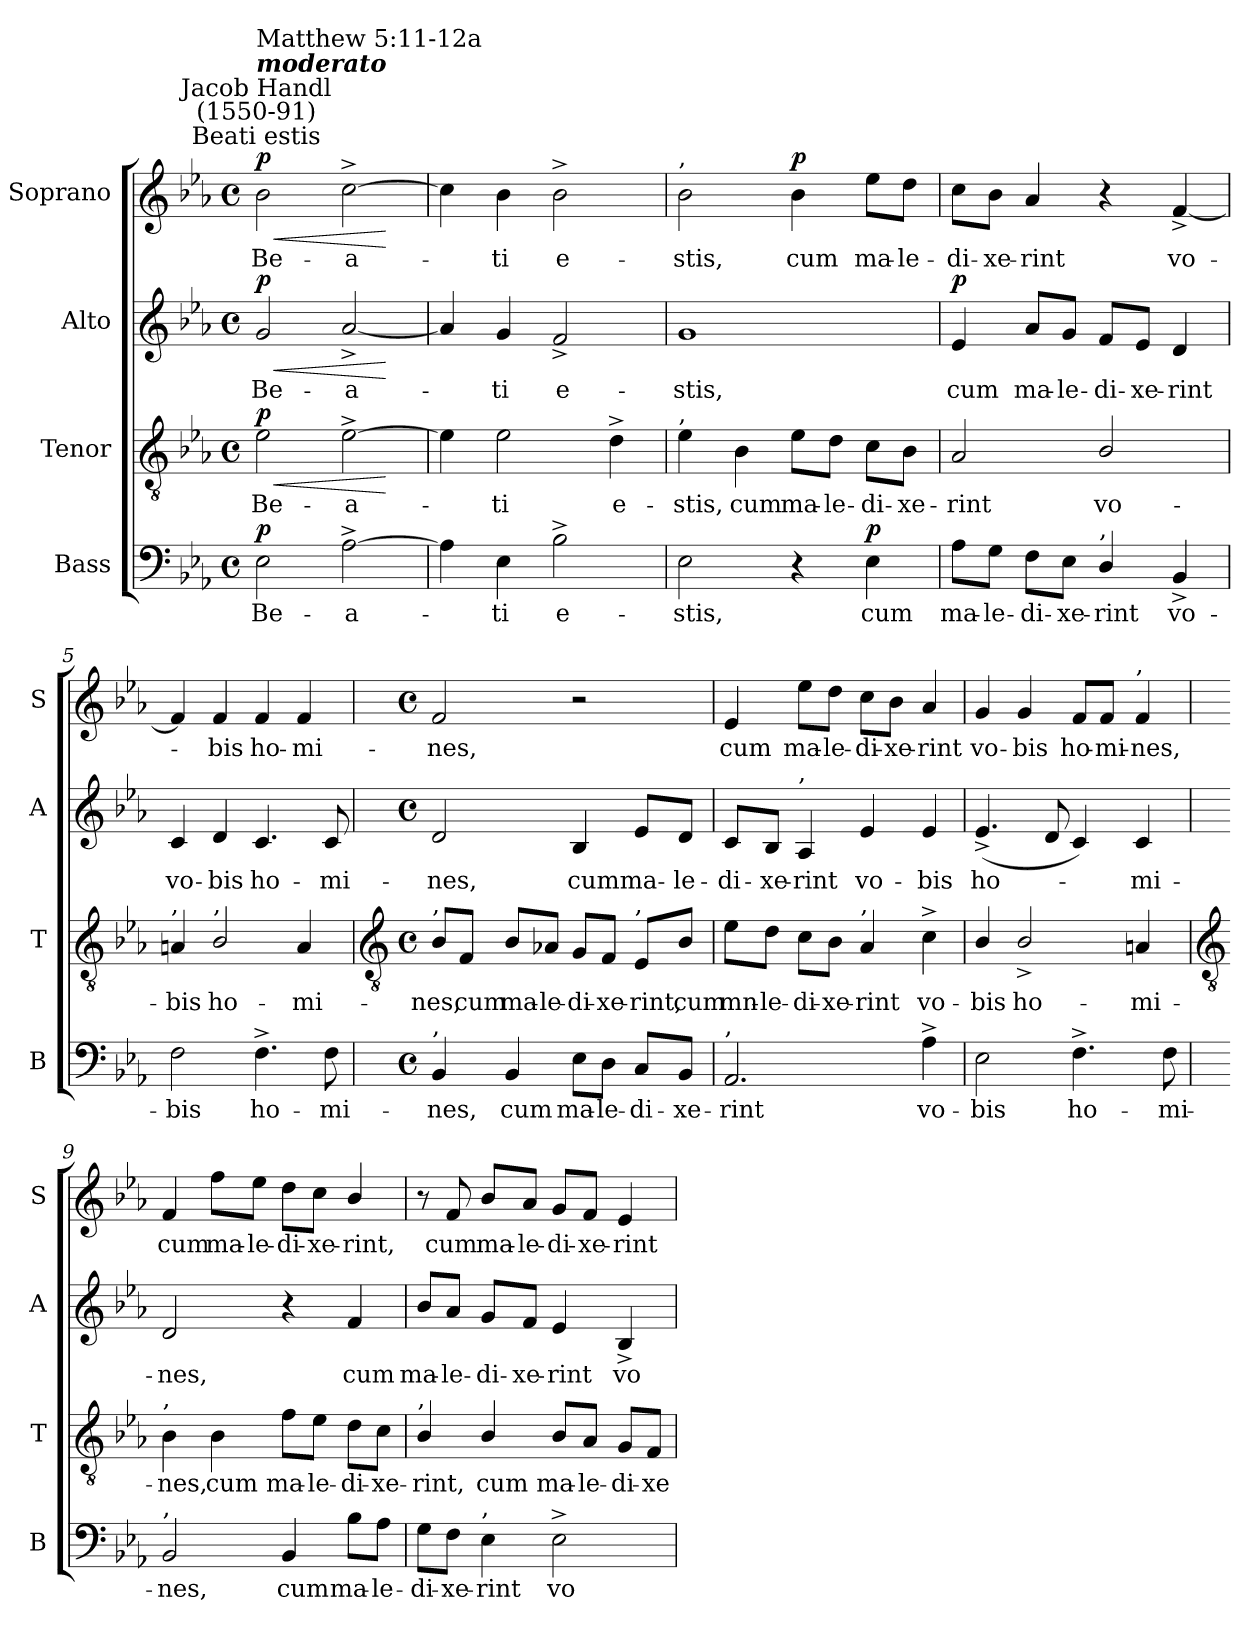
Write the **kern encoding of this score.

**kern	**text	**dynam	**kern	**text	**dynam	**kern	**text	**dynam	**kern	**text	**dynam
*part4	*part4	*part4	*part3	*part3	*part3	*part2	*part2	*part2	*part1	*part1	*part1
*staff4	*staff4	*staff4	*staff3	*staff3	*staff3	*staff2	*staff2	*staff2	*staff1	*staff1	*staff1
*I"Bass	*	*	*I"Tenor	*	*	*I"Alto	*	*	*I"Soprano	*	*
*I'B	*	*	*I'T	*	*	*I'A	*	*	*I'S	*	*
*clefF4	*	*	*clefGv2	*	*	*clefG2	*	*	*clefG2	*	*
*k[b-e-a-]	*	*	*k[b-e-a-]	*	*	*k[b-e-a-]	*	*	*k[b-e-a-]	*	*
*E-:	*	*	*E-:	*	*	*E-:	*	*	*E-:	*	*
*M4/4	*	*	*M4/4	*	*	*M4/4	*	*	*M4/4	*	*
*met(c)	*	*	*met(c)	*	*	*met(c)	*	*	*met(c)	*	*
=1	=1	=1	=1	=1	=1	=1	=1	=1	=1	=1	=1
!	!	!	!	!	!	!	!	!	!LO:TX:a:cj:t=Beati estis	!	!
!	!	!	!	!	!	!	!	!	!LO:TX:a:cj:t=Jacob Handl\n(1550-91)	!	!
!	!	!	!	!	!	!	!	!	!LO:TX:a:Bi:t=moderato	!	!
!	!	!	!	!	!	!	!	!	!LO:TX:a:t=Matthew 5&colon;11-12a	!	!
!	!LO:LY:b	!LO:DY:b	!	!LO:LY:b	!LO:HP:b	!	!LO:LY:b	!LO:HP:b	!	!LO:LY:b	!LO:HP:b
!	!	!	!	!	!LO:DY:n=1:b	!	!	!LO:DY:n=1:b	!	!	!LO:DY:n=1:b
2E-	Be-	p	2e-	Be-	< p	2g	Be-	< p	2b-	Be-	< p
!	!LO:LY:b	!	!	!LO:LY:b	!	!	!LO:LY:b	!	!	!LO:LY:b	!
[2A-^	-a-	.	[2e-^	-a-	.	[2a-^	-a-	.	[2cc^	-a-	.
.	.	.	.	.	[	.	.	[	.	.	[
=2	=2	=2	=2	=2	=2	=2	=2	=2	=2	=2	=2
4A-]	.	.	4e-]	.	.	4a-]	.	.	4cc]	.	.
!	!LO:LY:b	!	!	!LO:LY:b	!	!	!LO:LY:b	!	!	!LO:LY:b	!
4E-	ti	.	2e-	ti	.	4g	ti	.	4b-	ti	.
!	!LO:LY:b	!	!	!	!	!	!LO:LY:b	!	!	!LO:LY:b	!
2B-^	e-	.	.	.	.	2f^	e-	.	2b-^	e-	.
!	!	!	!	!LO:LY:b	!	!	!	!	!	!	!
.	.	.	4d^	e-	.	.	.	.	.	.	.
=3	=3	=3	=3	=3	=3	=3	=3	=3	=3	=3	=3
!	!	!	!	!	!	!	!	!	!LO:TX:a:t=,	!	!
!	!	!	!LO:TX:a:t=,	!	!	!	!	!	!	!	!
!	!LO:LY:b	!	!	!LO:LY:b	!	!	!LO:LY:b	!	!	!LO:LY:b	!
2E-	-stis,	.	4e-	-stis,	.	1g	-stis,	.	2b-	-stis,	.
!	!	!	!	!LO:LY:b	!	!	!	!	!	!	!
.	.	.	4B-	cum	.	.	.	.	.	.	.
!	!	!	!	!LO:LY:b	!	!	!	!	!	!LO:LY:b	!LO:DY:b
4r	.	.	8e-\L	ma-	.	.	.	.	4b-	cum	p
!	!	!	!	!LO:LY:b	!	!	!	!	!	!	!
.	.	.	8d\J	-le-	.	.	.	.	.	.	.
!	!LO:LY:b	!LO:DY:b	!	!LO:LY:b	!	!	!	!	!	!LO:LY:b	!
4E-	cum	p	8c\L	-di-	.	.	.	.	8ee-\L	ma-	.
!	!	!	!	!LO:LY:b	!	!	!	!	!	!LO:LY:b	!
.	.	.	8B-\J	-xe-	.	.	.	.	8dd\J	-le-	.
=4	=4	=4	=4	=4	=4	=4	=4	=4	=4	=4	=4
!	!LO:LY:b	!	!	!LO:LY:b	!	!	!LO:LY:b	!LO:DY:b	!	!LO:LY:b	!
8A-\L	ma-	.	2A-	-rint	.	4e-	cum	p	8cc\L	-di-	.
!	!LO:LY:b	!	!	!	!	!	!	!	!	!LO:LY:b	!
8G\J	-le-	.	.	.	.	.	.	.	8b-\J	-xe-	.
!	!LO:LY:b	!	!	!	!	!	!LO:LY:b	!	!	!LO:LY:b	!
8F\L	-di-	.	.	.	.	8a-/L	ma-	.	4a-	-rint	.
!	!LO:LY:b	!	!	!	!	!	!LO:LY:b	!	!	!	!
8E-\J	-xe-	.	.	.	.	8g/J	-le-	.	.	.	.
!LO:TX:a:t=,	!	!	!	!	!	!	!	!	!	!	!
!	!LO:LY:b	!	!	!LO:LY:b	!	!	!LO:LY:b	!	!	!	!
4D/	-rint	.	2B-/	vo-	.	8f/L	-di-	.	4r	.	.
!	!	!	!	!	!	!	!LO:LY:b	!	!	!	!
.	.	.	.	.	.	8e-/J	-xe-	.	.	.	.
!	!LO:LY:b	!	!	!	!	!	!LO:LY:b	!	!	!LO:LY:b	!
4BB-^	vo-	.	.	.	.	4d	-rint	.	[4f^	vo-	.
=5	=5	=5	=5	=5	=5	=5	=5	=5	=5	=5	=5
!	!	!	!LO:TX:a:t=,	!	!	!	!	!	!	!	!
!	!LO:LY:b	!	!	!LO:LY:b	!	!	!LO:LY:b	!	!	!	!
2F	-bis	.	4An	-bis	.	4c	vo-	.	4f]	.	.
!	!	!	!LO:TX:a:t=,	!	!	!	!	!	!	!	!
!	!	!	!	!LO:LY:b	!	!	!LO:LY:b	!	!	!LO:LY:b	!
.	.	.	2B-/	ho-	.	4d	-bis	.	4f	bis	.
!	!LO:LY:b	!	!	!	!	!	!LO:LY:b	!	!	!LO:LY:b	!
4.F^	ho-	.	.	.	.	4.c	ho-	.	4f	ho-	.
!	!	!	!	!LO:LY:b	!	!	!	!	!	!LO:LY:b	!
.	.	.	4A	-mi-	.	.	.	.	4f	-mi-	.
!	!LO:LY:b	!	!	!	!	!	!LO:LY:b	!	!	!	!
8F	-mi-	.	.	.	.	8c	-mi-	.	.	.	.
!!LO:LB:g=z
=6	=6	=6	=6	=6	=6	=6	=6	=6	=6	=6	=6
*	*	*	*clefGv2	*	*	*	*	*	*	*	*
*M4/4	*	*	*M4/4	*	*	*M4/4	*	*	*M4/4	*	*
*met(c)	*	*	*met(c)	*	*	*met(c)	*	*	*met(c)	*	*
!	!	!	!LO:TX:a:t=,	!	!	!	!	!	!	!	!
!LO:TX:a:t=,	!	!	!	!	!	!	!	!	!	!	!
!	!LO:LY:b	!	!	!LO:LY:b	!	!	!LO:LY:b	!	!	!LO:LY:b	!
4BB-	-nes,	.	8B-/L	-nes,	.	2d	-nes,	.	2f	-nes,	.
!	!	!	!	!LO:LY:b	!	!	!	!	!	!	!
.	.	.	8F/J	cum	.	.	.	.	.	.	.
!	!LO:LY:b	!	!	!LO:LY:b	!	!	!	!	!	!	!
4BB-	cum	.	8B-/L	ma-	.	.	.	.	.	.	.
!	!	!	!	!LO:LY:b	!	!	!	!	!	!	!
.	.	.	8A-X/J	-le-	.	.	.	.	.	.	.
!	!LO:LY:b	!	!	!LO:LY:b	!	!	!LO:LY:b	!	!	!	!
8E-\L	ma-	.	8G/L	-di-	.	4B-	cum	.	2r	.	.
!	!LO:LY:b	!	!	!LO:LY:b	!	!	!	!	!	!	!
8D\J	-le-	.	8F/J	-xe-	.	.	.	.	.	.	.
!	!	!	!LO:TX:a:t=,	!	!	!	!	!	!	!	!
!	!LO:LY:b	!	!	!LO:LY:b	!	!	!LO:LY:b	!	!	!	!
8C/L	-di-	.	8E-/L	-rint,	.	8e-/L	ma-	.	.	.	.
!	!LO:LY:b	!	!	!LO:LY:b	!	!	!LO:LY:b	!	!	!	!
8BB-/J	-xe-	.	8B-/J	cum	.	8d/J	-le-	.	.	.	.
=7	=7	=7	=7	=7	=7	=7	=7	=7	=7	=7	=7
!LO:TX:a:t=,	!	!	!	!	!	!	!	!	!	!	!
!	!LO:LY:b	!	!	!LO:LY:b	!	!	!LO:LY:b	!	!	!LO:LY:b	!
2.AA-	-rint	.	8e-\L	mn-	.	8c/L	-di-	.	4e-	cum	.
!	!	!	!	!LO:LY:b	!	!	!LO:LY:b	!	!	!	!
.	.	.	8d\J	-le-	.	8B-/J	-xe-	.	.	.	.
!	!	!	!	!	!	!LO:TX:a:t=,	!	!	!	!	!
!	!	!	!	!LO:LY:b	!	!	!LO:LY:b	!	!	!LO:LY:b	!
.	.	.	8c\L	-di-	.	4A-	-rint	.	8ee-\L	ma-	.
!	!	!	!	!LO:LY:b	!	!	!	!	!	!LO:LY:b	!
.	.	.	8B-\J	-xe-	.	.	.	.	8dd\J	-le-	.
!	!	!	!LO:TX:a:t=,	!	!	!	!	!	!	!	!
!	!	!	!	!LO:LY:b	!	!	!LO:LY:b	!	!	!LO:LY:b	!
.	.	.	4A-	-rint	.	4e-	vo-	.	8cc\L	-di-	.
!	!	!	!	!	!	!	!	!	!	!LO:LY:b	!
.	.	.	.	.	.	.	.	.	8b-\J	-xe-	.
!	!LO:LY:b	!	!	!LO:LY:b	!	!	!LO:LY:b	!	!	!LO:LY:b	!
4A-^	vo-	.	4c^	vo-	.	4e-	-bis	.	4a-	-rint	.
=8	=8	=8	=8	=8	=8	=8	=8	=8	=8	=8	=8
!	!LO:LY:b	!	!	!LO:LY:b	!	!	!LO:LY:b	!	!	!LO:LY:b	!
2E-	-bis	.	4B-/	-bis	.	(<4.e-^	ho-	.	4g	vo-	.
!	!	!	!	!LO:LY:b	!	!	!	!	!	!LO:LY:b	!
.	.	.	2B-^/	ho-	.	.	.	.	4g	-bis	.
.	.	.	.	.	.	8d	.	.	.	.	.
!	!LO:LY:b	!	!	!	!	!	!	!	!	!LO:LY:b	!
4.F^	ho-	.	.	.	.	4c)	.	.	8f/L	ho-	.
!	!	!	!	!	!	!	!	!	!	!LO:LY:b	!
.	.	.	.	.	.	.	.	.	8f/J	-mi-	.
!	!	!	!	!	!	!	!	!	!LO:TX:a:t=,	!	!
!	!	!	!	!LO:LY:b	!	!	!LO:LY:b	!	!	!LO:LY:b	!
.	.	.	4An	-mi-	.	4c	mi-	.	4f	-nes,	.
!	!LO:LY:b	!	!	!	!	!	!	!	!	!	!
8F	-mi-	.	.	.	.	.	.	.	.	.	.
!!LO:LB:g=z
=9	=9	=9	=9	=9	=9	=9	=9	=9	=9	=9	=9
*	*	*	*clefGv2	*	*	*	*	*	*	*	*
!	!	!	!LO:TX:a:t=,	!	!	!	!	!	!	!	!
!LO:TX:a:t=,	!	!	!	!	!	!	!	!	!	!	!
!	!LO:LY:b	!	!	!LO:LY:b	!	!	!LO:LY:b	!	!	!LO:LY:b	!
2BB-	-nes,	.	4B-	-nes,	.	2d	-nes,	.	4f	cum	.
!	!	!	!	!LO:LY:b	!	!	!	!	!	!LO:LY:b	!
.	.	.	4B-	cum	.	.	.	.	8ff\L	ma-	.
!	!	!	!	!	!	!	!	!	!	!LO:LY:b	!
.	.	.	.	.	.	.	.	.	8ee-\J	-le-	.
!	!LO:LY:b	!	!	!LO:LY:b	!	!	!	!	!	!LO:LY:b	!
4BB-	cum	.	8f\L	ma-	.	4r	.	.	8dd\L	-di-	.
!	!	!	!	!LO:LY:b	!	!	!	!	!	!LO:LY:b	!
.	.	.	8e-\J	-le-	.	.	.	.	8cc\J	-xe-	.
!	!LO:LY:b	!	!	!LO:LY:b	!	!	!LO:LY:b	!	!	!LO:LY:b	!
8B-\L	ma-	.	8d\L	-di-	.	4f	cum	.	4b-/	-rint,	.
!	!LO:LY:b	!	!	!LO:LY:b	!	!	!	!	!	!	!
8A-\J	-le-	.	8c\J	-xe-	.	.	.	.	.	.	.
=10	=10	=10	=10	=10	=10	=10	=10	=10	=10	=10	=10
!	!	!	!LO:TX:a:t=,	!	!	!	!	!	!	!	!
!	!LO:LY:b	!	!	!LO:LY:b	!	!	!LO:LY:b	!	!	!	!
8G\L	-di-	.	4B-/	-rint,	.	8b-/L	ma-	.	8r	.	.
!	!LO:LY:b	!	!	!	!	!	!LO:LY:b	!	!	!LO:LY:b	!
8F\J	-xe-	.	.	.	.	8a-/J	-le-	.	8f	cum	.
!LO:TX:a:t=,	!	!	!	!	!	!	!	!	!	!	!
!	!LO:LY:b	!	!	!LO:LY:b	!	!	!LO:LY:b	!	!	!LO:LY:b	!
4E-	-rint	.	4B-/	cum	.	8g/L	-di-	.	8b-/L	ma-	.
!	!	!	!	!	!	!	!LO:LY:b	!	!	!LO:LY:b	!
.	.	.	.	.	.	8f/J	-xe-	.	8a-/J	-le-	.
!	!LO:LY:b	!	!	!LO:LY:b	!	!	!LO:LY:b	!	!	!LO:LY:b	!
2E-^	vo-	.	8B-/L	ma-	.	4e-	-rint	.	8g/L	-di-	.
!	!	!	!	!LO:LY:b	!	!	!	!	!	!LO:LY:b	!
.	.	.	8A-/J	-le-	.	.	.	.	8f/J	-xe-	.
!	!	!	!	!LO:LY:b	!	!	!LO:LY:b	!	!	!LO:LY:b	!
.	.	.	8G/L	-di-	.	4B-^	vo-	.	4e-	-rint	.
!	!	!	!	!LO:LY:b	!	!	!	!	!	!	!
.	.	.	8F/J	-xe-	.	.	.	.	.	.	.
=	=	=	=	=	=	=	=	=	=	=	=
*-	*-	*-	*-	*-	*-	*-	*-	*-	*-	*-	*-
